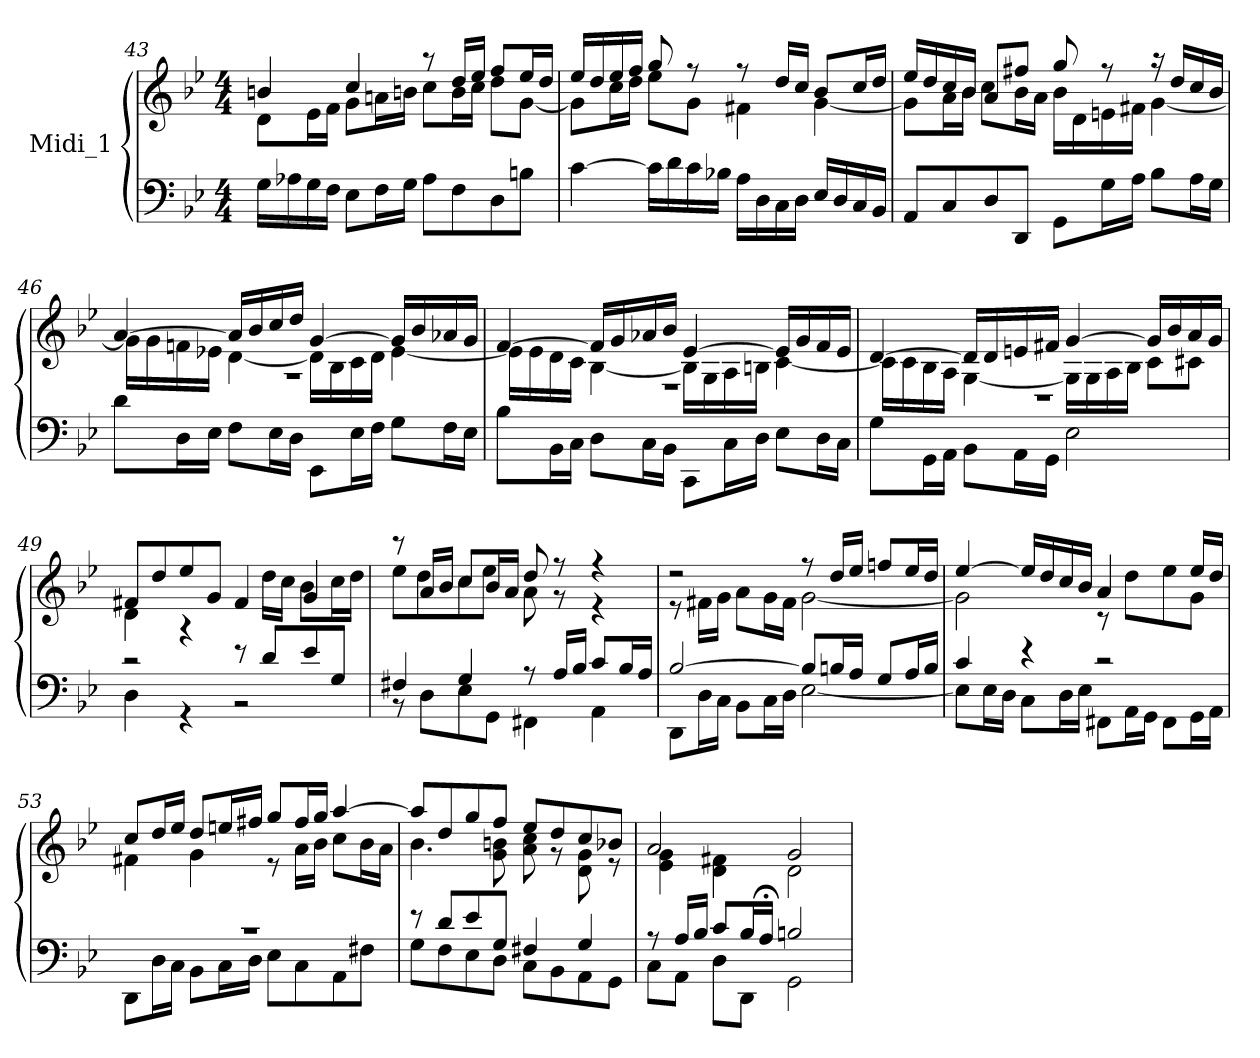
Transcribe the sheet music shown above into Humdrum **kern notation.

**kern	**kern
*part1	*part1
*staff2	*staff1
*I"Midi_1	*
!!LO:LB:g=z
*clefF4	*clefG2
*k[b-e-]	*k[b-e-]
*B-:	*B-:
*M4/4	*M4/4
=43	=43
*	*^
16GLL	4bn/	8dL
16A-X	.	.
16G	.	16e-L
16FJJ	.	16fJJ
8E-L	4cc/	8gL
16FL	.	16anL
16GJJ	.	16bnJJ
8A-L	8r	8cc\L
8F	16ddLL	16b\L
.	16ee-JJ	16cc\JJ
8D	8ffL	8ddL
8BnJ	16ee-L	[8gJ
.	16ddJJ	.
=44	=44	=44
[4c	16ee-LL	8gL]
.	16dd	.
.	16ee-	16ccL
.	16ffJJ	16ddJJ
16cLL]	8gg/	8ee-L
16d	.	.
16c	8r	8gJ
16B-XJJ	.	.
16ALL	8r	4f#X\
16D	.	.
16C	16ddLL	.
16DJJ	16ccJJ	.
16E-LL	8b-L	[4g\
16D	.	.
16C	16ccL	.
16BB-JJ	16ddJJ	.
=45	=45	=45
8AAL	16ee-/LL	8g\L]
.	16dd/	.
8C	16cc/	16a\L
.	16b-/JJ	16b-\JJ
8D	8a/L	8ccL
8DDJ	8ff#X/J	16b-L
.	.	16aJJ
8GGL	8gg/	16b-LL
.	.	16d
16GL	8r	16en
16AJJ	.	16f#XJJ
8B-L	16r	[4g\
.	16ddLL	.
16AL	16cc	.
16GJJ	16b-JJ	.
!!LO:LB:g=z	!!
=46	=46	=46
*^	*	*
1r	8d\L	[4a/	16g\LL]
.	.	.	16g\
.	16D\L	.	16fn\
.	16E-\JJ	.	16e-X\JJ
.	8FL	16aLL]	[4d\
.	.	16b-/	.
.	16E-\L	16cc/	.
.	16D\JJ	16dd/JJ	.
.	8EE-L	[4g/	16dLL]
.	.	.	16B-\
.	16E-\L	.	16c\
.	16F\JJ	.	16d\JJ
.	8G\L	16gLL]	[4e-\
.	.	16b-/	.
.	16F\L	16a-X/	.
.	16E-\JJ	16g/JJ	.
=47	=47	=47	=47
1r	8B-L	[4f/	16e-LL]
.	.	.	16e-\
.	16BB-\L	.	16d\
.	16C\JJ	.	16c\JJ
.	8D\L	16fLL]	[4B-\
.	.	16g/	.
.	16C\L	16a-X/	.
.	16BB-\JJ	16b-/JJ	.
.	8CCL	[4e-/	16B-LL]
.	.	.	16G\
.	16C\L	.	16A\
.	16D\JJ	.	16Bn\JJ
.	8E-\L	16e-LL]	[4c\
.	.	16g/	.
.	16D\L	16f/	.
.	16C\JJ	16e-/JJ	.
!!LO:LB:g=z	!!
=48	=48	=48	=48
1r	8GL	[4d/	16c\LL]
.	.	.	16c\
.	16GG\L	.	16B-\
.	16AA\JJ	.	16A\JJ
.	8BB-\L	16dLL]	[4G\
.	.	16d/	.
.	16AA\L	16en/	.
.	16GG\JJ	16f#X/JJ	.
.	2E-\	[4g/	16GLL]
.	.	.	16G\
.	.	.	16A\
.	.	.	16B-\JJ
.	.	16gLL]	8c\L
.	.	16b-/	.
.	.	16a/	8c#X\J
.	.	16g/JJ	.
=49	=49	=49	=49
2r	4D\	8f#X/L	4d\
.	.	8dd/	.
.	4r	8ee-/	4r
.	.	8g/J	.
8r	2r	4f#/	8ryy
8d/L	.	.	16ddLL
.	.	.	16ccJJ
8e-/	.	4g/	8b-L
8G/J	.	.	16ccL
.	.	.	16ddJJ
!!LO:LB:g=z	!!
=50	=50	=50	=50
4F#X/	8r	8r	8ee-\L
.	8D\L	16aLL	8dd\
.	.	16b-JJ	.
4G/	8E-	8cc/L	8cc\
.	8GGJ	16b-/L	8ee-\J
.	.	16a/JJ	.
8r	4FF#X\	8dd/	8a\
16ALL	.	8r	8r
16B-/JJ	.	.	.
8cL	4AA\	4r	4r
16B-/L	.	.	.
16A/JJ	.	.	.
=51	=51	=51	=51
[2B-/	8DDL	2r	8r
.	16D\L	.	16f#X\LL
.	16C\JJ	.	16g\JJ
.	8BB-L	.	8aL
.	16C\L	.	16gL
.	16D\JJ	.	16f#JJ
8B-/L]	[2E-\	8r	[2g\
16Bn/L	.	16ddLL	.
16A/JJ	.	16ee-JJ	.
8GL	.	8ffnL	.
16A/L	.	16ee-L	.
16B/JJ	.	16ddJJ	.
=52	=52	=52	=52
4c/	8E-L]	[4ee-/	2g\]
.	16E-\L	.	.
.	16D\JJ	.	.
4r	8C\L	16ee-LL]	.
.	.	16dd	.
.	16D\L	16cc	.
.	16E-\JJ	16b-JJ	.
2r	8FF#X\L	4a/	8r
.	16AA\L	.	8ddL
.	16GG\JJ	.	.
.	8FF#\L	8ryy	8ee-\
.	16GG\L	16ee-/LL	8g\J
.	16AA\JJ	16dd/JJ	.
!!LO:LB:g=z	!!
=53	=53	=53	=53
1r	8DDL	8ccL	4f#X\
.	16DL	16ddL	.
.	16CJJ	16ee-JJ	.
.	8BB-L	8ddL	4g\
.	16CL	16eenL	.
.	16DJJ	16ff#XJJ	.
.	8E-L	8gg/L	8r
.	8C	16ff#/L	16a\LL
.	.	16gg/JJ	16b-\JJ
.	8AA	[4aa/	8cc\L
.	8F#XJ	.	16b-\L
.	.	.	16a\JJ
=54	=54	=54	=54
8r	8G\L	8aa/L]	4.b-\
8d/L	8F\	8dd/	.
8e-/	8E-\	8gg/	.
8G/J	8D\J	8ff/J	8g\ 8bn\
4F#X/	8CL	8ee-L	8a\ 8cc\
.	8BB-	8dd	8r
4G/	8AA	8cc	8d\ 8g\
.	8GGJ	8b-XJ	8r
=55	=55	=55	=55
8r	8CL	2a/	4e-\ 4g\
16ALL	8AA\J	.	.
16B-JJ	.	.	.
8cL	8DL	.	4d\ 4f#X\
16B-L	8DDJ	.	.
16A;<;JJ	.	.	.
2Bn/	2GG\	2g/	2d\
*v	*v	*	*
*	*v	*v
=	=
*-	*-
